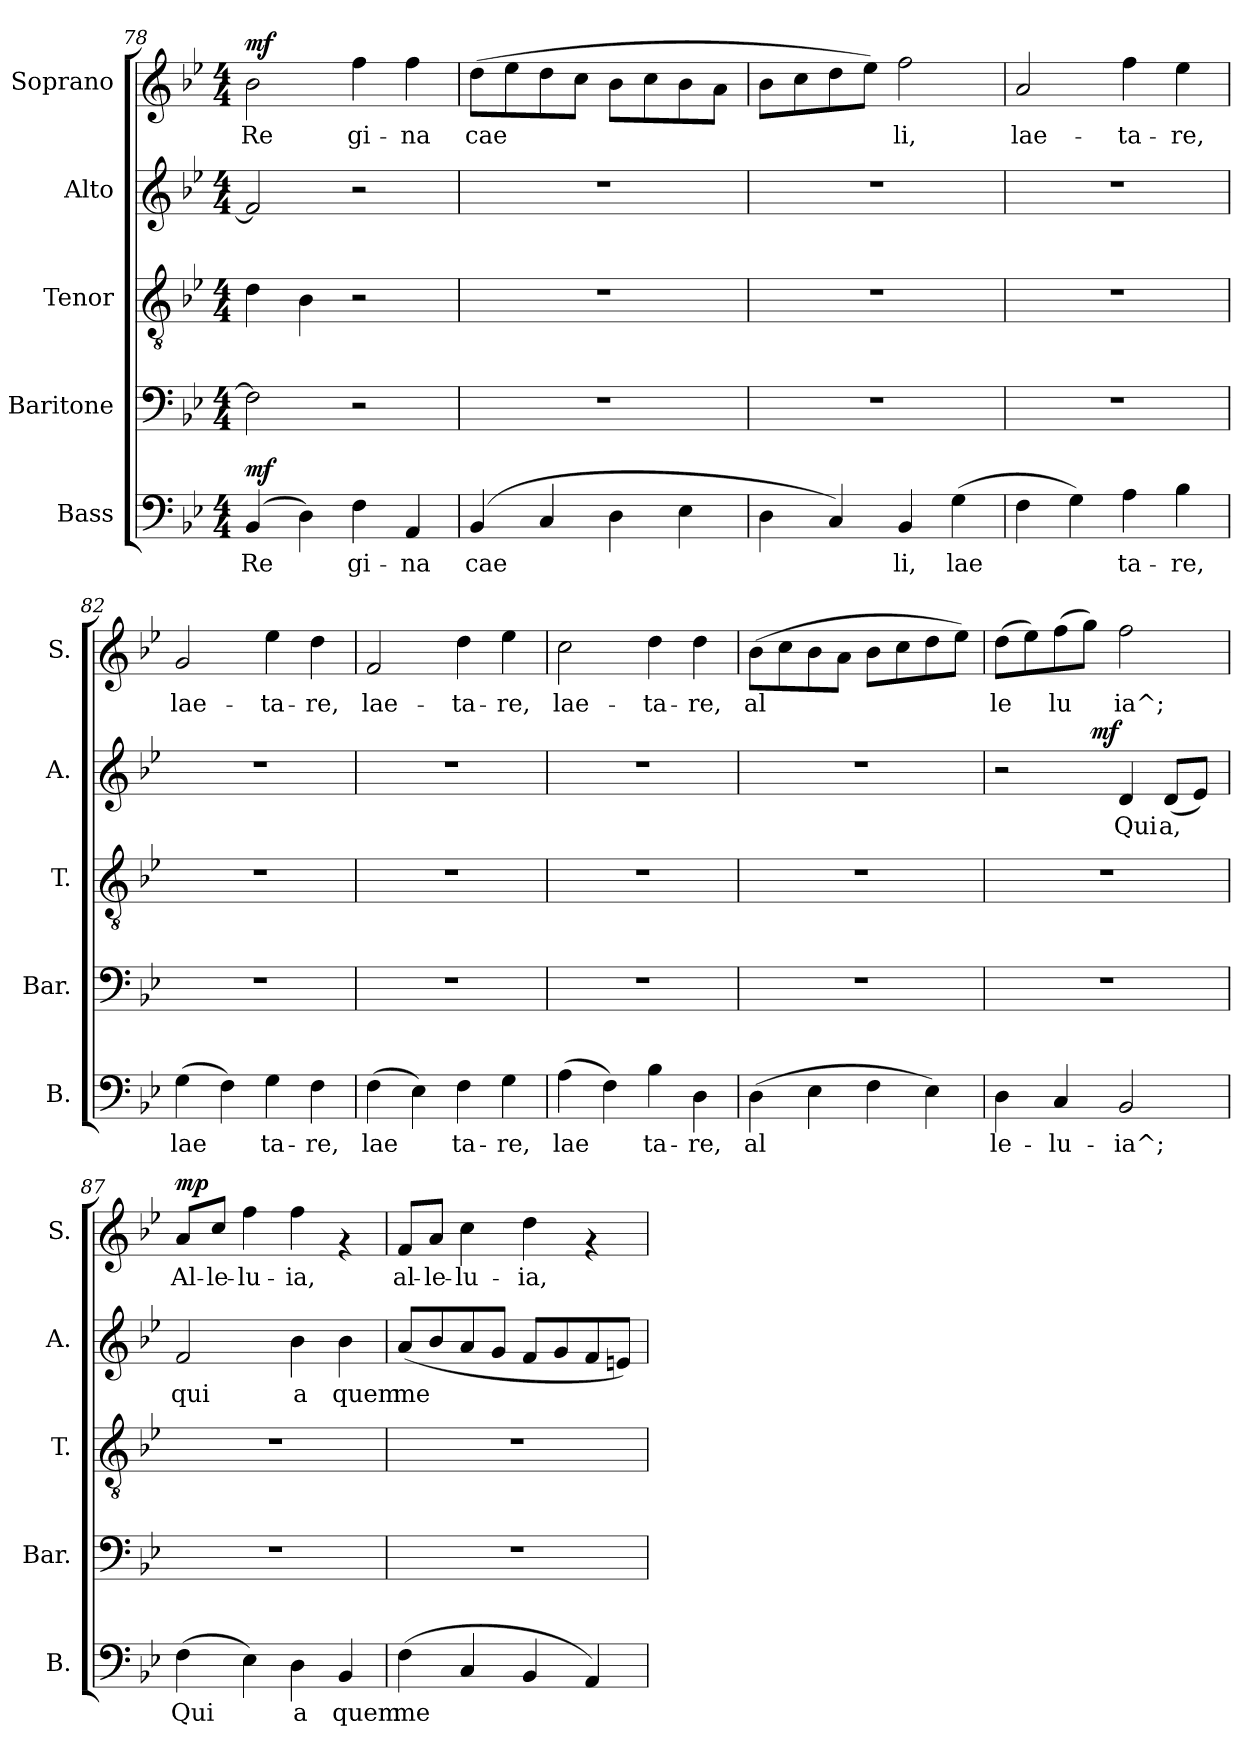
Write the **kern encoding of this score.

**kern	**text	**dynam	**kern	**text	**kern	**text	**kern	**text	**dynam	**kern	**text	**dynam
*part5	*part5	*part5	*part4	*part4	*part3	*part3	*part2	*part2	*part2	*part1	*part1	*part1
*staff5	*staff5	*staff5	*staff4	*staff4	*staff3	*staff3	*staff2	*staff2	*staff2	*staff1	*staff1	*staff1
*I"Bass	*	*	*I"Baritone	*	*I"Tenor	*	*I"Alto	*	*	*I"Soprano	*	*
*I'B.	*	*	*I'Bar.	*	*I'T.	*	*I'A.	*	*	*I'S.	*	*
*clefF4	*	*	*clefF4	*	*clefGv2	*	*clefG2	*	*	*clefG2	*	*
*k[b-e-]	*	*	*k[b-e-]	*	*k[b-e-]	*	*k[b-e-]	*	*	*k[b-e-]	*	*
*B-:	*	*	*B-:	*	*B-:	*	*B-:	*	*	*B-:	*	*
*M4/4	*	*	*M4/4	*	*M4/4	*	*M4/4	*	*	*M4/4	*	*
=78	=78	=78	=78	=78	=78	=78	=78	=78	=78	=78	=78	=78
!	!LO:LY:b:cj	!LO:DY:a	!	!LO:LY:b:cj	!	!LO:LY:b:cj	!	!LO:LY:b:cj	!	!	!LO:LY:b:cj	!LO:DY:a
(>4BB-/	Re-	mf	2F\]	.	4d\	.	2f/]	.	.	2b-\	Re	mf
!	!LO:LY:b:cj	!	!	!	!	!LO:LY:b:cj	!	!	!	!	!	!
4D\)	--	.	.	.	4B-\	.	.	.	.	.	.	.
!	!LO:LY:b:cj	!	!	!	!	!	!	!	!	!	!LO:LY:b:cj	!
4F\	-gi-	.	2r	.	2r	.	2r	.	.	4ff\	gi-	.
!	!LO:LY:b:cj	!	!	!	!	!	!	!	!	!	!LO:LY:b:cj	!
4AA/	-na	.	.	.	.	.	.	.	.	4ff\	-na	.
=79	=79	=79	=79	=79	=79	=79	=79	=79	=79	=79	=79	=79
!	!LO:LY:b:cj	!	!	!	!	!	!	!	!	!	!LO:LY:b:cj	!
(>4BB-/	cae-	.	1r	.	1r	.	1r	.	.	(>8dd\L	cae-	.
!	!	!	!	!	!	!	!	!	!	!	!LO:LY:b:cj	!
.	.	.	.	.	.	.	.	.	.	8ee-\	--	.
!	!LO:LY:b:cj	!	!	!	!	!	!	!	!	!	!LO:LY:b:cj	!
4C/	--	.	.	.	.	.	.	.	.	8dd\	--	.
!	!	!	!	!	!	!	!	!	!	!	!LO:LY:b:cj	!
.	.	.	.	.	.	.	.	.	.	8cc\J	--	.
!	!LO:LY:b:cj	!	!	!	!	!	!	!	!	!	!LO:LY:b:cj	!
4D\	--	.	.	.	.	.	.	.	.	8b-\L	--	.
!	!	!	!	!	!	!	!	!	!	!	!LO:LY:b:cj	!
.	.	.	.	.	.	.	.	.	.	8cc\	--	.
!	!LO:LY:b:cj	!	!	!	!	!	!	!	!	!	!LO:LY:b:cj	!
4E-\	--	.	.	.	.	.	.	.	.	8b-\	--	.
!	!	!	!	!	!	!	!	!	!	!	!LO:LY:b:cj	!
.	.	.	.	.	.	.	.	.	.	8a\J	--	.
=80	=80	=80	=80	=80	=80	=80	=80	=80	=80	=80	=80	=80
!	!LO:LY:b:cj	!	!	!	!	!	!	!	!	!	!LO:LY:b:cj	!
4D\	--	.	1r	.	1r	.	1r	.	.	8b-\L	--	.
!	!	!	!	!	!	!	!	!	!	!	!LO:LY:b:cj	!
.	.	.	.	.	.	.	.	.	.	8cc\	--	.
!	!LO:LY:b:cj	!	!	!	!	!	!	!	!	!	!LO:LY:b:cj	!
4C/)	--	.	.	.	.	.	.	.	.	8dd\	--	.
!	!	!	!	!	!	!	!	!	!	!	!LO:LY:b:cj	!
.	.	.	.	.	.	.	.	.	.	8ee-\J)	--	.
!	!LO:LY:b:cj	!	!	!	!	!	!	!	!	!	!LO:LY:b:cj	!
4BB-/	-li,	.	.	.	.	.	.	.	.	2ff\	-li,	.
!	!LO:LY:b:cj	!	!	!	!	!	!	!	!	!	!	!
(>4G\	lae-	.	.	.	.	.	.	.	.	.	.	.
=81	=81	=81	=81	=81	=81	=81	=81	=81	=81	=81	=81	=81
!	!LO:LY:b:cj	!	!	!	!	!	!	!	!	!	!LO:LY:b:cj	!
4F\	--	.	1r	.	1r	.	1r	.	.	2a/	lae-	.
!	!LO:LY:b:cj	!	!	!	!	!	!	!	!	!	!	!
4G\)	--	.	.	.	.	.	.	.	.	.	.	.
!	!LO:LY:b:cj	!	!	!	!	!	!	!	!	!	!LO:LY:b:cj	!
4A\	-ta-	.	.	.	.	.	.	.	.	4ff\	-ta-	.
!	!LO:LY:b:cj	!	!	!	!	!	!	!	!	!	!LO:LY:b:cj	!
4B-\	-re,	.	.	.	.	.	.	.	.	4ee-\	-re,	.
!!LO:PB:g=z
=82	=82	=82	=82	=82	=82	=82	=82	=82	=82	=82	=82	=82
!	!LO:LY:b:cj	!	!	!	!	!	!	!	!	!	!LO:LY:b:cj	!
(>4G\	lae-	.	1r	.	1r	.	1r	.	.	2g/	lae-	.
!	!LO:LY:b:cj	!	!	!	!	!	!	!	!	!	!	!
4F\)	--	.	.	.	.	.	.	.	.	.	.	.
!	!LO:LY:b:cj	!	!	!	!	!	!	!	!	!	!LO:LY:b:cj	!
4G\	-ta-	.	.	.	.	.	.	.	.	4ee-\	-ta-	.
!	!LO:LY:b:cj	!	!	!	!	!	!	!	!	!	!LO:LY:b:cj	!
4F\	-re,	.	.	.	.	.	.	.	.	4dd\	-re,	.
=83	=83	=83	=83	=83	=83	=83	=83	=83	=83	=83	=83	=83
!	!LO:LY:b:cj	!	!	!	!	!	!	!	!	!	!LO:LY:b:cj	!
(>4F\	lae-	.	1r	.	1r	.	1r	.	.	2f/	lae-	.
!	!LO:LY:b:cj	!	!	!	!	!	!	!	!	!	!	!
4E-\)	--	.	.	.	.	.	.	.	.	.	.	.
!	!LO:LY:b:cj	!	!	!	!	!	!	!	!	!	!LO:LY:b:cj	!
4F\	-ta-	.	.	.	.	.	.	.	.	4dd\	-ta-	.
!	!LO:LY:b:cj	!	!	!	!	!	!	!	!	!	!LO:LY:b:cj	!
4G\	-re,	.	.	.	.	.	.	.	.	4ee-\	-re,	.
=84	=84	=84	=84	=84	=84	=84	=84	=84	=84	=84	=84	=84
!	!LO:LY:b:cj	!	!	!	!	!	!	!	!	!	!LO:LY:b:cj	!
(>4A\	lae-	.	1r	.	1r	.	1r	.	.	2cc\	lae-	.
!	!LO:LY:b:cj	!	!	!	!	!	!	!	!	!	!	!
4F\)	--	.	.	.	.	.	.	.	.	.	.	.
!	!LO:LY:b:cj	!	!	!	!	!	!	!	!	!	!LO:LY:b:cj	!
4B-\	-ta-	.	.	.	.	.	.	.	.	4dd\	-ta-	.
!	!LO:LY:b:cj	!	!	!	!	!	!	!	!	!	!LO:LY:b:cj	!
4D\	-re,	.	.	.	.	.	.	.	.	4dd\	-re,	.
=85	=85	=85	=85	=85	=85	=85	=85	=85	=85	=85	=85	=85
!	!LO:LY:b:cj	!	!	!	!	!	!	!	!	!	!LO:LY:b:cj	!
(>4D\	al-	.	1r	.	1r	.	1r	.	.	(>8b-\L	al-	.
!	!	!	!	!	!	!	!	!	!	!	!LO:LY:b:cj	!
.	.	.	.	.	.	.	.	.	.	8cc\	--	.
!	!LO:LY:b:cj	!	!	!	!	!	!	!	!	!	!LO:LY:b:cj	!
4E-\	--	.	.	.	.	.	.	.	.	8b-\	--	.
!	!	!	!	!	!	!	!	!	!	!	!LO:LY:b:cj	!
.	.	.	.	.	.	.	.	.	.	8a\J	--	.
!	!LO:LY:b:cj	!	!	!	!	!	!	!	!	!	!LO:LY:b:cj	!
4F\	--	.	.	.	.	.	.	.	.	8b-\L	--	.
!	!	!	!	!	!	!	!	!	!	!	!LO:LY:b:cj	!
.	.	.	.	.	.	.	.	.	.	8cc\	--	.
!	!LO:LY:b:cj	!	!	!	!	!	!	!	!	!	!LO:LY:b:cj	!
4E-\)	--	.	.	.	.	.	.	.	.	8dd\	--	.
!	!	!	!	!	!	!	!	!	!	!	!LO:LY:b:cj	!
.	.	.	.	.	.	.	.	.	.	8ee-\J)	--	.
=86	=86	=86	=86	=86	=86	=86	=86	=86	=86	=86	=86	=86
!	!LO:LY:b:cj	!	!	!	!	!	!	!	!	!	!LO:LY:b:cj	!
*	*	*	*	*	*	*	*^	*	*	*	*	*
4D\	-le-	.	1r	.	1r	.	2r	4ryy	.	.	(>8dd\L	-le-	.
!	!	!	!	!	!	!	!	!	!	!	!	!LO:LY:b:cj	!
.	.	.	.	.	.	.	.	.	.	.	8ee-\)	--	.
!	!LO:LY:b:cj	!	!	!	!	!	!	!	!	!	!	!LO:LY:b:cj	!
4C/	-lu-	.	.	.	.	.	.	8ryy	.	.	(>8ff\	-lu-	.
!	!	!	!	!	!	!	!	!	!	!	!	!LO:LY:b:cj	!
.	.	.	.	.	.	.	.	64ryy	.	.	8gg\J)	--	.
!	!	!	!	!	!	!	!	!	!	!LO:DY:a	!	!	!
.	.	.	.	.	.	.	.	2ryy	.	mf	.	.	.
!	!LO:LY:b:cj	!	!	!	!	!	!	!	!LO:LY:b:cj	!	!	!LO:LY:b:cj	!
2BB-/	-ia^;	.	.	.	.	.	4d/	.	Qui	.	2ff\	-ia^;	.
!	!	!	!	!	!	!	!	!	!LO:LY:b:cj	!	!	!	!
.	.	.	.	.	.	.	(>8d/L	.	a,	.	.	.	.
!	!	!	!	!	!	!	!	!	!LO:LY:b:cj	!	!	!	!
.	.	.	.	.	.	.	8e-/J)	.	.	.	.	.	.
.	.	.	.	.	.	.	.	16..ryy	.	.	.	.	.
!!LO:PB:g=z
=87	=87	=87	=87	=87	=87	=87	=87	=87	=87	=87	=87	=87	=87
!	!LO:LY:b:cj	!	!	!	!	!	!	!	!LO:LY:b:cj	!	!	!LO:LY:b:cj	!LO:DY:a
*	*	*	*	*	*	*	*v	*v	*	*	*	*	*
(>4F\	Qui-	.	1r	.	1r	.	2f/	qui	.	8a/L	Al-	mp
!	!	!	!	!	!	!	!	!	!	!	!LO:LY:b:cj	!
.	.	.	.	.	.	.	.	.	.	8cc/J	-le-	.
!	!LO:LY:b:cj	!	!	!	!	!	!	!	!	!	!LO:LY:b:cj	!
4E-\)	--	.	.	.	.	.	.	.	.	4ff\	-lu-	.
!	!LO:LY:b:cj	!	!	!	!	!	!	!LO:LY:b:cj	!	!	!LO:LY:b:cj	!
4D\	-a	.	.	.	.	.	4b-\	a	.	4ff\	-ia,	.
!	!LO:LY:b:cj	!	!	!	!	!	!	!LO:LY:b:cj	!	!	!	!
4BB-/	quem	.	.	.	.	.	4b-\	quem	.	4rf	.	.
=88	=88	=88	=88	=88	=88	=88	=88	=88	=88	=88	=88	=88
!	!LO:LY:b:cj	!	!	!	!	!	!	!LO:LY:b:cj	!	!	!LO:LY:b:cj	!
(>4F\	me-	.	1r	.	1r	.	(>8a/L	me-	.	8f/L	al-	.
!	!	!	!	!	!	!	!	!LO:LY:b:cj	!	!	!LO:LY:b:cj	!
.	.	.	.	.	.	.	8b-/	--	.	8a/J	-le-	.
!	!LO:LY:b:cj	!	!	!	!	!	!	!LO:LY:b:cj	!	!	!LO:LY:b:cj	!
4C/	--	.	.	.	.	.	8a/	--	.	4cc\	-lu-	.
!	!	!	!	!	!	!	!	!LO:LY:b:cj	!	!	!	!
.	.	.	.	.	.	.	8g/J	--	.	.	.	.
!	!LO:LY:b:cj	!	!	!	!	!	!	!LO:LY:b:cj	!	!	!LO:LY:b:cj	!
4BB-/	--	.	.	.	.	.	8f/L	--	.	4dd\	-ia,	.
!	!	!	!	!	!	!	!	!LO:LY:b:cj	!	!	!	!
.	.	.	.	.	.	.	8g/	--	.	.	.	.
!	!LO:LY:b:cj	!	!	!	!	!	!	!LO:LY:b:cj	!	!	!	!
4AA/)	--	.	.	.	.	.	8f/	--	.	4rf	.	.
!	!	!	!	!	!	!	!	!LO:LY:b:cj	!	!	!	!
.	.	.	.	.	.	.	8en/J)	--	.	.	.	.
=	=	=	=	=	=	=	=	=	=	=	=	=
*-	*-	*-	*-	*-	*-	*-	*-	*-	*-	*-	*-	*-
